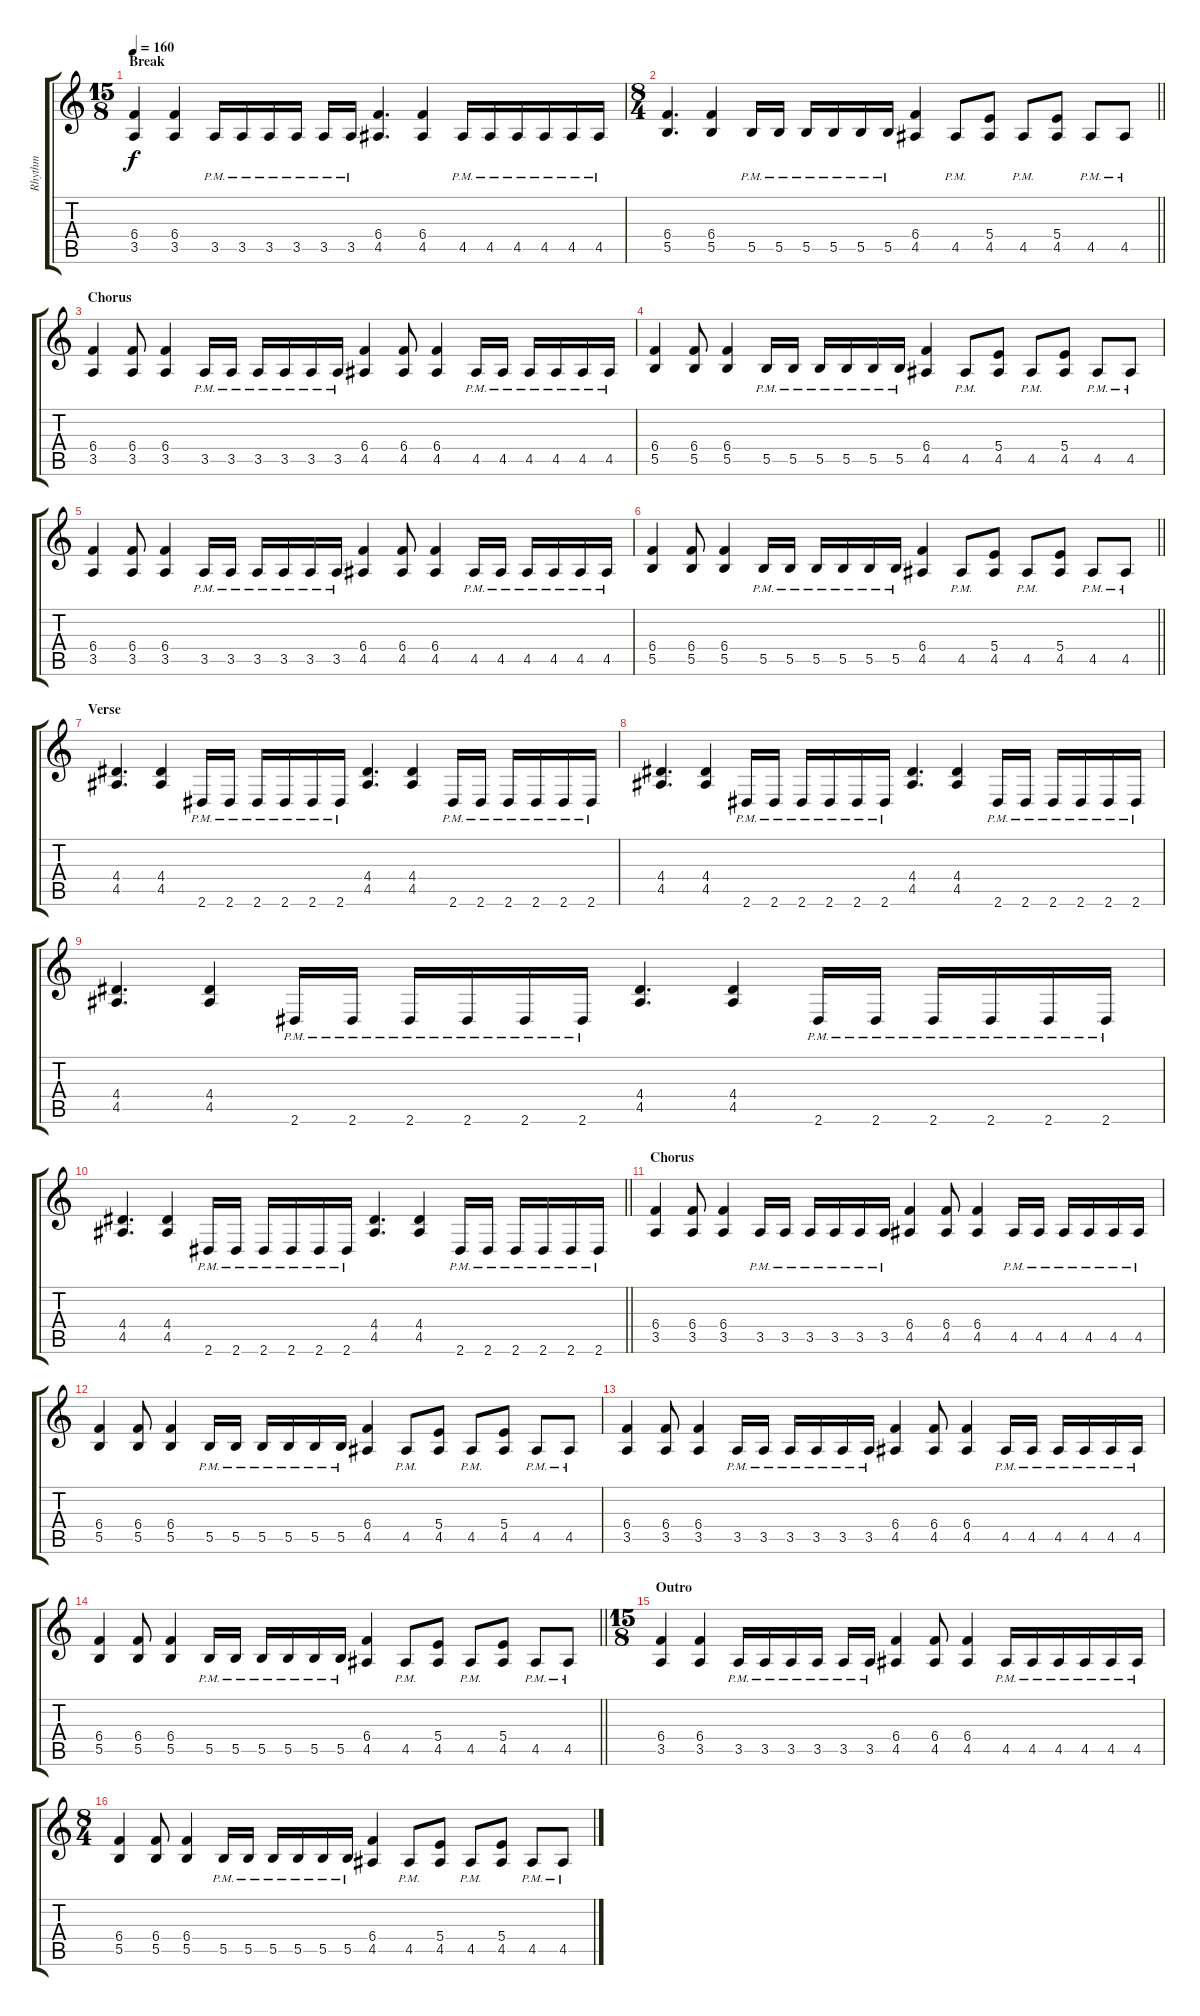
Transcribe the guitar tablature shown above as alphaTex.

\track ("Rhythm" "Rhythm") {instrument distortionguitar}
\staff {score tabs}
\tuning (Db4 Ab3 E3 B2 Gb2 Db2) {hide}
\ts (15 8)
\section ("" "Break")
\tempo 160
\clef g2
\ks c
(6.4 3.5).4{dy f} (6.4 3.5).4 3.5{pm}.16 3.5{pm}.16 3.5{pm}.16 3.5{pm}.16 3.5{pm}.16 3.5{pm}.16 (6.4 4.5).4{d} (6.4 4.5).4 4.5{pm}.16 4.5{pm}.16 4.5{pm}.16 4.5{pm}.16 4.5{pm}.16 4.5{pm}.16 |
\ts (8 4)
\barLineRight lightlight
(6.4 5.5).4{d} (6.4 5.5).4 5.5{pm}.16 5.5{pm}.16 5.5{pm}.16 5.5{pm}.16 5.5{pm}.16 5.5{pm}.16 (6.4 4.5).4 4.5{pm}.8 (5.4 4.5).8 4.5{pm}.8 (5.4 4.5).8 4.5{pm}.8 4.5{pm}.8 |
\section ("" "Chorus")
(6.4 3.5).4 (6.4 3.5).8 (6.4 3.5).4 3.5{pm}.16 3.5{pm}.16 3.5{pm}.16 3.5{pm}.16 3.5{pm}.16 3.5{pm}.16 (6.4 4.5).4 (6.4 4.5).8 (6.4 4.5).4 4.5{pm}.16 4.5{pm}.16 4.5{pm}.16 4.5{pm}.16 4.5{pm}.16 4.5{pm}.16 |
(6.4 5.5).4 (6.4 5.5).8 (6.4 5.5).4 5.5{pm}.16 5.5{pm}.16 5.5{pm}.16 5.5{pm}.16 5.5{pm}.16 5.5{pm}.16 (6.4 4.5).4 4.5{pm}.8 (5.4 4.5).8 4.5{pm}.8 (5.4 4.5).8 4.5{pm}.8 4.5{pm}.8 |
(6.4 3.5).4 (6.4 3.5).8 (6.4 3.5).4 3.5{pm}.16 3.5{pm}.16 3.5{pm}.16 3.5{pm}.16 3.5{pm}.16 3.5{pm}.16 (6.4 4.5).4 (6.4 4.5).8 (6.4 4.5).4 4.5{pm}.16 4.5{pm}.16 4.5{pm}.16 4.5{pm}.16 4.5{pm}.16 4.5{pm}.16 |
\barLineRight lightlight
(6.4 5.5).4 (6.4 5.5).8 (6.4 5.5).4 5.5{pm}.16 5.5{pm}.16 5.5{pm}.16 5.5{pm}.16 5.5{pm}.16 5.5{pm}.16 (6.4 4.5).4 4.5{pm}.8 (5.4 4.5).8 4.5{pm}.8 (5.4 4.5).8 4.5{pm}.8 4.5{pm}.8 |
\section ("" "Verse")
(4.4 4.5).4{d} (4.4 4.5).4 2.6{pm}.16 2.6{pm}.16 2.6{pm}.16 2.6{pm}.16 2.6{pm}.16 2.6{pm}.16 (4.4 4.5).4{d} (4.4 4.5).4 2.6{pm}.16 2.6{pm}.16 2.6{pm}.16 2.6{pm}.16 2.6{pm}.16 2.6{pm}.16 |
(4.4 4.5).4{d} (4.4 4.5).4 2.6{pm}.16 2.6{pm}.16 2.6{pm}.16 2.6{pm}.16 2.6{pm}.16 2.6{pm}.16 (4.4 4.5).4{d} (4.4 4.5).4 2.6{pm}.16 2.6{pm}.16 2.6{pm}.16 2.6{pm}.16 2.6{pm}.16 2.6{pm}.16 |
(4.4 4.5).4{d} (4.4 4.5).4 2.6{pm}.16 2.6{pm}.16 2.6{pm}.16 2.6{pm}.16 2.6{pm}.16 2.6{pm}.16 (4.4 4.5).4{d} (4.4 4.5).4 2.6{pm}.16 2.6{pm}.16 2.6{pm}.16 2.6{pm}.16 2.6{pm}.16 2.6{pm}.16 |
\barLineRight lightlight
(4.4 4.5).4{d} (4.4 4.5).4 2.6{pm}.16 2.6{pm}.16 2.6{pm}.16 2.6{pm}.16 2.6{pm}.16 2.6{pm}.16 (4.4 4.5).4{d} (4.4 4.5).4 2.6{pm}.16 2.6{pm}.16 2.6{pm}.16 2.6{pm}.16 2.6{pm}.16 2.6{pm}.16 |
\section ("" "Chorus")
(6.4 3.5).4 (6.4 3.5).8 (6.4 3.5).4 3.5{pm}.16 3.5{pm}.16 3.5{pm}.16 3.5{pm}.16 3.5{pm}.16 3.5{pm}.16 (6.4 4.5).4 (6.4 4.5).8 (6.4 4.5).4 4.5{pm}.16 4.5{pm}.16 4.5{pm}.16 4.5{pm}.16 4.5{pm}.16 4.5{pm}.16 |
(6.4 5.5).4 (6.4 5.5).8 (6.4 5.5).4 5.5{pm}.16 5.5{pm}.16 5.5{pm}.16 5.5{pm}.16 5.5{pm}.16 5.5{pm}.16 (6.4 4.5).4 4.5{pm}.8 (5.4 4.5).8 4.5{pm}.8 (5.4 4.5).8 4.5{pm}.8 4.5{pm}.8 |
(6.4 3.5).4 (6.4 3.5).8 (6.4 3.5).4 3.5{pm}.16 3.5{pm}.16 3.5{pm}.16 3.5{pm}.16 3.5{pm}.16 3.5{pm}.16 (6.4 4.5).4 (6.4 4.5).8 (6.4 4.5).4 4.5{pm}.16 4.5{pm}.16 4.5{pm}.16 4.5{pm}.16 4.5{pm}.16 4.5{pm}.16 |
\barLineRight lightlight
(6.4 5.5).4 (6.4 5.5).8 (6.4 5.5).4 5.5{pm}.16 5.5{pm}.16 5.5{pm}.16 5.5{pm}.16 5.5{pm}.16 5.5{pm}.16 (6.4 4.5).4 4.5{pm}.8 (5.4 4.5).8 4.5{pm}.8 (5.4 4.5).8 4.5{pm}.8 4.5{pm}.8 |
\ts (15 8)
\section ("" "Outro")
(6.4 3.5).4 (6.4 3.5).4 3.5{pm}.16 3.5{pm}.16 3.5{pm}.16 3.5{pm}.16 3.5{pm}.16 3.5{pm}.16 (6.4 4.5).4 (6.4 4.5).8 (6.4 4.5).4 4.5{pm}.16 4.5{pm}.16 4.5{pm}.16 4.5{pm}.16 4.5{pm}.16 4.5{pm}.16 |
\ts (8 4)
(6.4 5.5).4 (6.4 5.5).8 (6.4 5.5).4 5.5{pm}.16 5.5{pm}.16 5.5{pm}.16 5.5{pm}.16 5.5{pm}.16 5.5{pm}.16 (6.4 4.5).4 4.5{pm}.8 (5.4 4.5).8 4.5{pm}.8 (5.4 4.5).8 4.5{pm}.8 4.5{pm}.8
